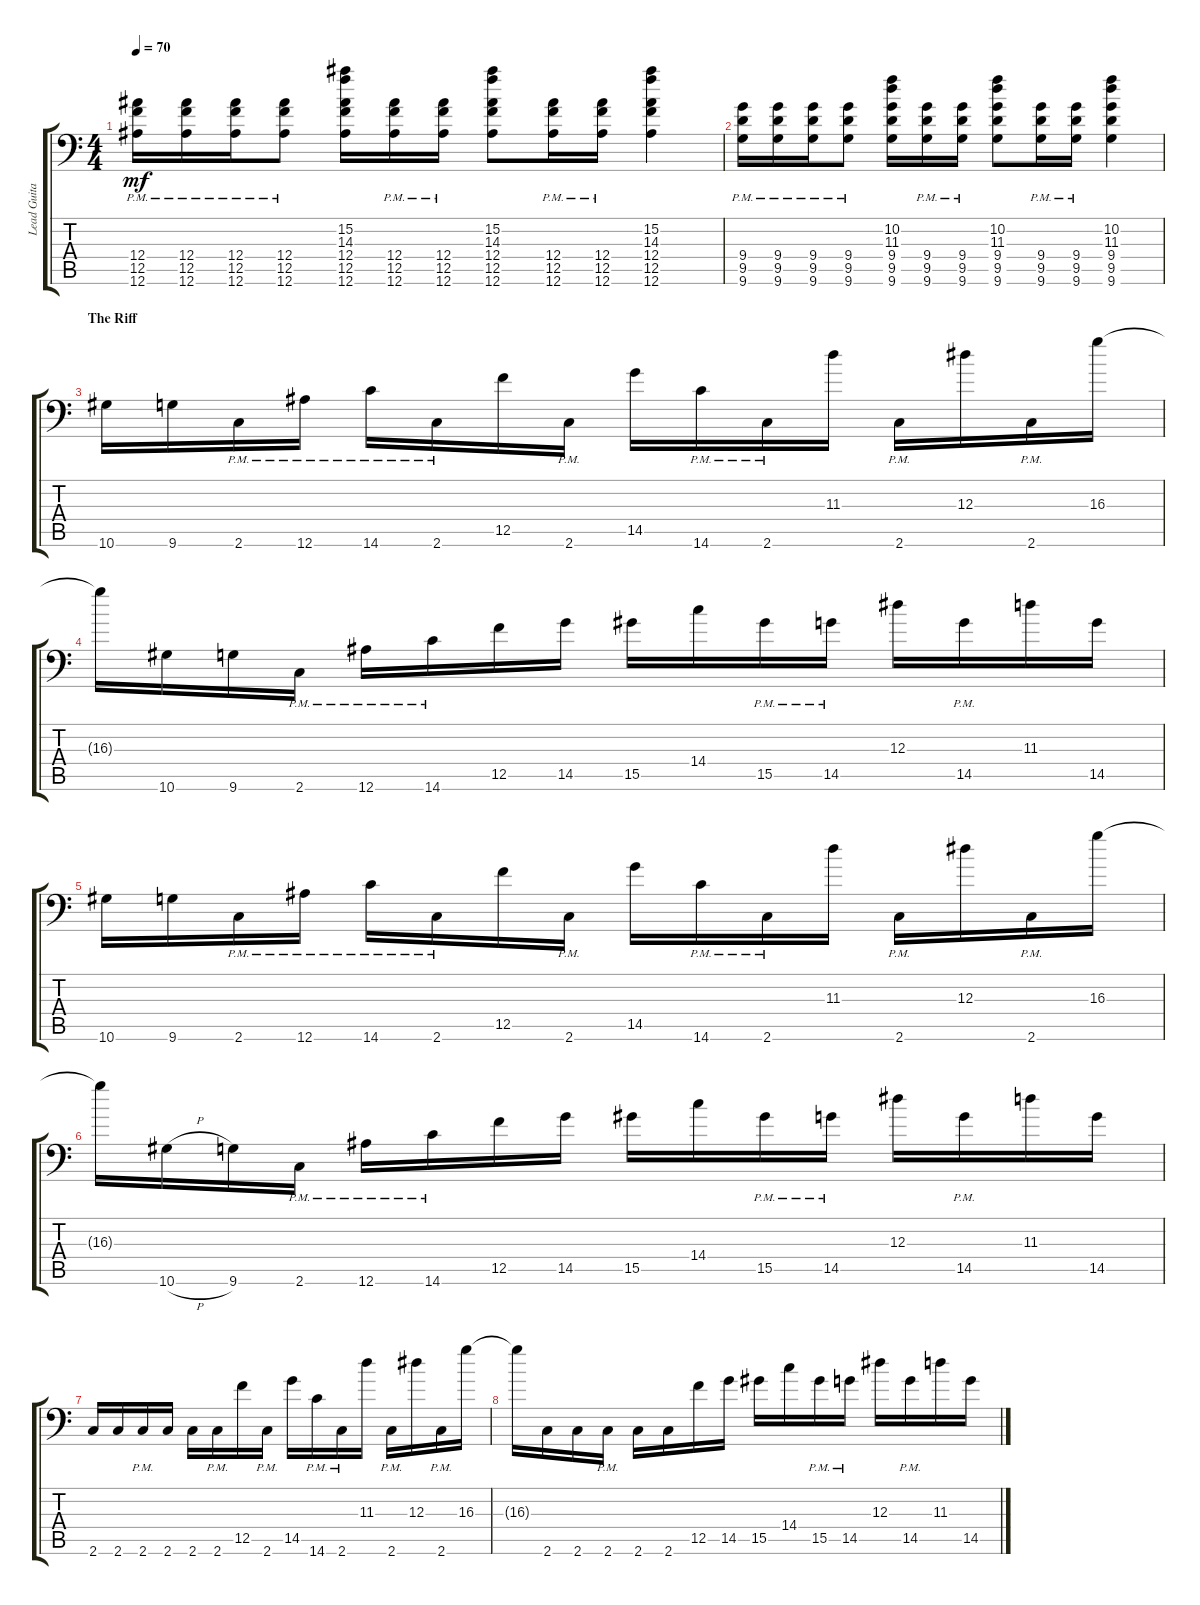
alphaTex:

\track ("Lead Guitar" "Lead Guita") {instrument overdrivenguitar}
\staff {score tabs}
\tuning (C4 G3 Eb3 Bb2 F2 Bb1) {hide}
\ts (4 4)
\tempo 70
\clef f4
\ks c
(12.4{pm} 12.5{pm} 12.6{pm}).16{dy mf} (12.4{pm} 12.5{pm} 12.6{pm}).16 (12.4{pm} 12.5{pm} 12.6{pm}).16 (12.4{pm} 12.5{pm} 12.6{pm}).8 (15.2 14.3 12.4 12.5 12.6).16 (12.4{pm} 12.5{pm} 12.6{pm}).16 (12.4{pm} 12.5{pm} 12.6{pm}).16 (15.2 14.3 12.4 12.5 12.6).8 (12.4{pm} 12.5{pm} 12.6{pm}).16 (12.4{pm} 12.5{pm} 12.6{pm}).16 (15.2 14.3 12.4 12.5 12.6).4 |
(9.4{pm} 9.5{pm} 9.6{pm}).16 (9.4{pm} 9.5{pm} 9.6{pm}).16 (9.4{pm} 9.5{pm} 9.6{pm}).16 (9.4{pm} 9.5{pm} 9.6{pm}).8 (10.2 11.3 9.4 9.5 9.6).16 (9.4{pm} 9.5{pm} 9.6{pm}).16 (9.4{pm} 9.5{pm} 9.6{pm}).16 (10.2 11.3 9.4 9.5 9.6).8 (9.4{pm} 9.5{pm} 9.6{pm}).16 (9.4{pm} 9.5{pm} 9.6{pm}).16 (10.2 11.3 9.4 9.5 9.6).4 |
\section ("" "The Riff")
10.6.16 9.6.16 2.6{pm}.16 12.6{pm}.16 14.6{pm}.16 2.6{pm}.16 12.5.16 2.6{pm}.16 14.5.16 14.6{pm}.16 2.6{pm}.16 11.3.16 2.6{pm}.16 12.3.16 2.6{pm}.16 16.3.16 |
16.3{t}.16 10.6.16 9.6.16 2.6{pm}.16 12.6{pm}.16 14.6{pm}.16 12.5.16 14.5.16 15.5.16 14.4.16 15.5{pm}.16 14.5{pm}.16 12.3.16 14.5{pm}.16 11.3.16 14.5.16 |
10.6.16 9.6.16 2.6{pm}.16 12.6{pm}.16 14.6{pm}.16 2.6{pm}.16 12.5.16 2.6{pm}.16 14.5.16 14.6{pm}.16 2.6{pm}.16 11.3.16 2.6{pm}.16 12.3.16 2.6{pm}.16 16.3.16 |
16.3{t}.16 10.6{h}.16 9.6.16 2.6{pm}.16 12.6{pm}.16 14.6{pm}.16 12.5.16 14.5.16 15.5.16 14.4.16 15.5{pm}.16 14.5{pm}.16 12.3.16 14.5{pm}.16 11.3.16 14.5.16 |
2.6.16 2.6.16 2.6{pm}.16 2.6.16 2.6.16 2.6{pm}.16 12.5.16 2.6{pm}.16 14.5.16 14.6{pm}.16 2.6{pm}.16 11.3.16 2.6{pm}.16 12.3.16 2.6{pm}.16 16.3.16 |
16.3{t}.16 2.6.16 2.6.16 2.6{pm}.16 2.6.16 2.6.16 12.5.16 14.5.16 15.5.16 14.4.16 15.5{pm}.16 14.5{pm}.16 12.3.16 14.5{pm}.16 11.3.16 14.5.16
